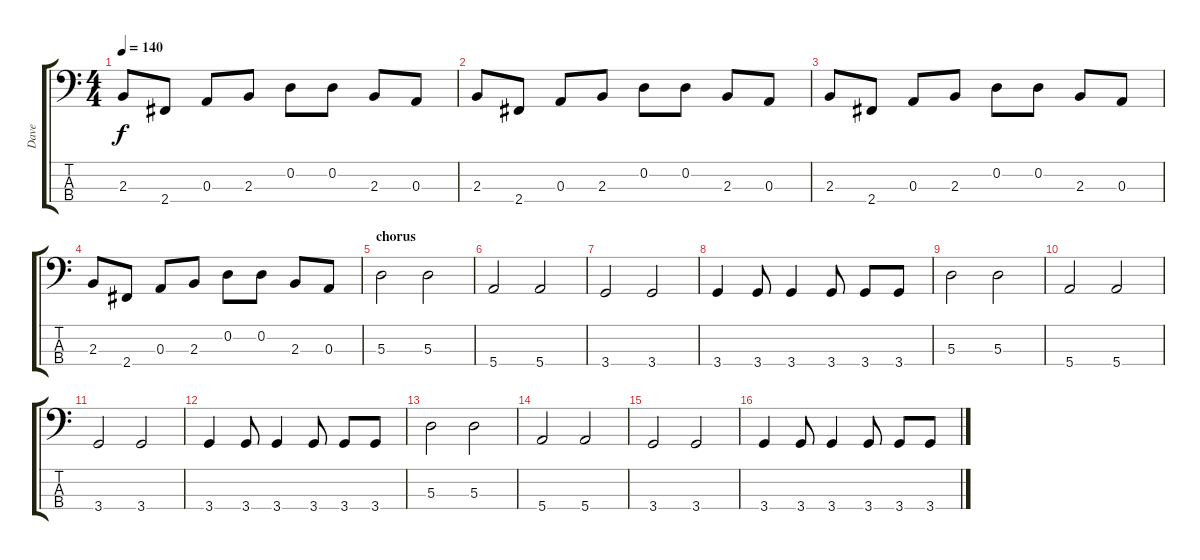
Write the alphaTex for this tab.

\track ("Dave" "Dave") {instrument electricbassfinger}
\staff {score tabs}
\tuning (G2 D2 A1 E1) {hide}
\ts (4 4)
\tempo 140
\clef f4
\ks c
2.3.8{dy f} 2.4.8 0.3.8 2.3.8 0.2.8 0.2.8 2.3.8 0.3.8 |
2.3.8 2.4.8 0.3.8 2.3.8 0.2.8 0.2.8 2.3.8 0.3.8 |
2.3.8 2.4.8 0.3.8 2.3.8 0.2.8 0.2.8 2.3.8 0.3.8 |
2.3.8 2.4.8 0.3.8 2.3.8 0.2.8 0.2.8 2.3.8 0.3.8 |
\section ("" "chorus")
5.3.2 5.3.2 |
5.4.2 5.4.2 |
3.4.2 3.4.2 |
3.4.4 3.4.8 3.4.4 3.4.8 3.4.8 3.4.8 |
5.3.2 5.3.2 |
5.4.2 5.4.2 |
3.4.2 3.4.2 |
3.4.4 3.4.8 3.4.4 3.4.8 3.4.8 3.4.8 |
5.3.2 5.3.2 |
5.4.2 5.4.2 |
3.4.2 3.4.2 |
3.4.4 3.4.8 3.4.4 3.4.8 3.4.8 3.4.8
